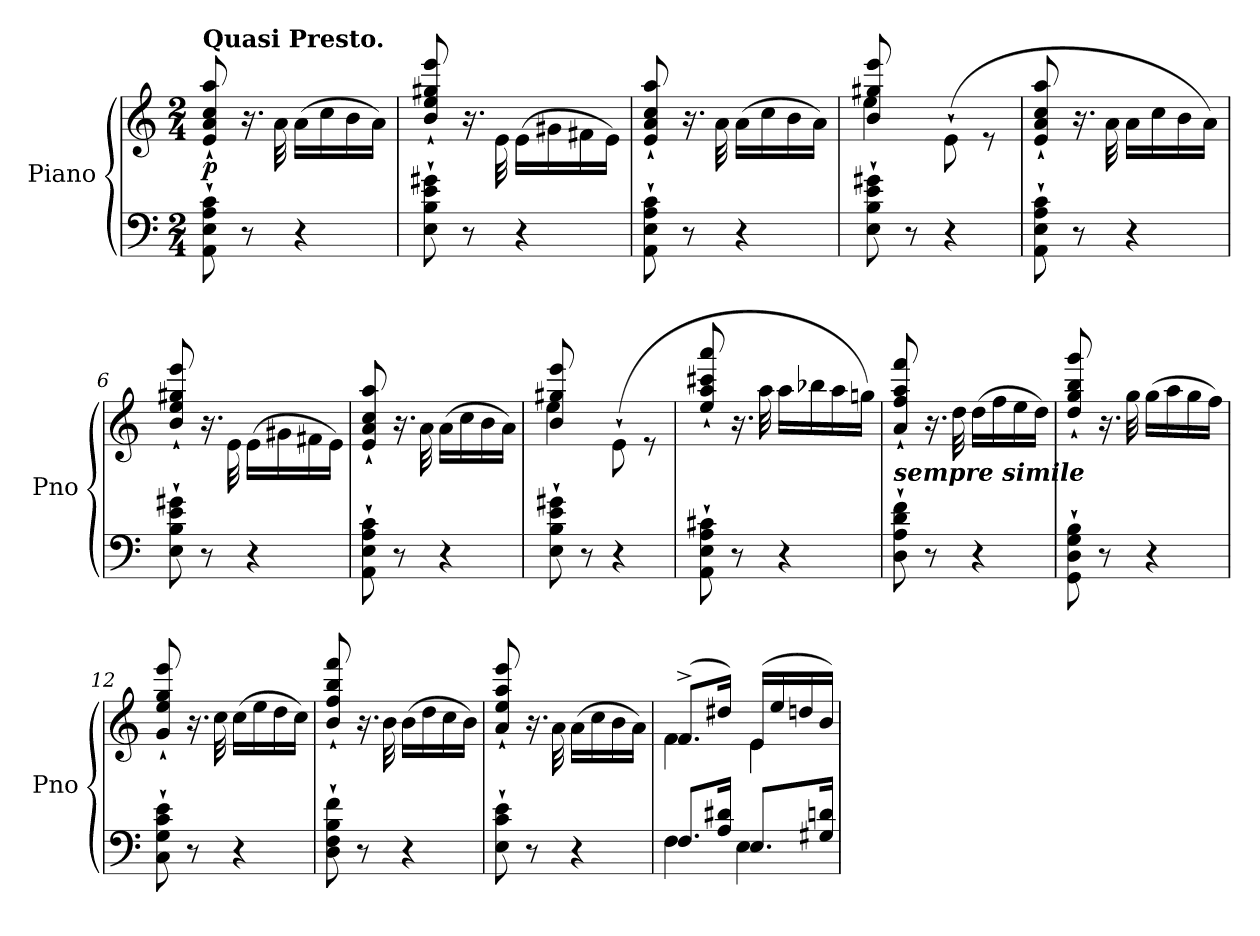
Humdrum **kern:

**kern	**kern	**dynam
*part1	*part1	*part1
*staff2	*staff1	*staff1/2
*I"Piano	*	*
*I'Pno	*	*
*clefF4	*clefG2	*
*k[]	*k[]	*
*M2/4	*M2/4	*
=1	=1	=1
!	!LO:TX:a:B:t=Quasi Presto.	!
!	!	!LO:DY:b
8AA\` 8E\` 8A\` 8c\`	8e/` 8a/` 8cc/` 8aa/`	p
8r	16.r	.
.	32a\	.
4r	(16a\LL	.
.	16cc\	.
.	16b\	.
.	16a\JJ)	.
=2	=2	=2
8E\` 8B\` 8e\` 8g#X\`	8b/` 8ee/` 8gg#X/` 8eee/`	.
8r	16.r	.
.	32e\	.
4r	(16e\LL	.
.	16g#X\	.
.	16f#X\	.
.	16e\JJ)	.
=3	=3	=3
8AA\` 8E\` 8A\` 8c\`	8e/` 8a/` 8cc/` 8aa/`	.
8r	16.r	.
.	32a\	.
4r	(16a\LL	.
.	16cc\	.
.	16b\	.
.	16a\JJ)	.
=4	=4	=4
*	*^	*
8E\` 8B\` 8e\` 8g#X\`	8b/ 8gg#X/ 8eee/	(4ee\	.
8r	8ryy	.	.
4r	(8e`\	4ryy	.
.	8re	.	.
*	*v	*v	*
!!LO:LB:g=z
=5	=5	=5
8AA\` 8E\` 8A\` 8c\`	8e/` 8a/` 8cc/` 8aa/`	.
8r	16.r	.
.	32a\	.
4r	16a\LL	.
.	16cc\	.
.	16b\	.
.	16a\JJ)	.
=6	=6	=6
8E\` 8B\` 8e\` 8g#X\`	8b/` 8ee/` 8gg#X/` 8eee/`	.
8r	16.r	.
.	32e\	.
4r	(16e\LL	.
.	16g#X\	.
.	16f#X\	.
.	16e\JJ)	.
=7	=7	=7
8AA\` 8E\` 8A\` 8c\`	8e/` 8a/` 8cc/` 8aa/`	.
8r	16.r	.
.	32a\	.
4r	(16a\LL	.
.	16cc\	.
.	16b\	.
.	16a\JJ)	.
=8	=8	=8
*	*^	*
8E\` 8B\` 8e\` 8g#X\`	8b/ 8gg#X/ 8eee/	(4ee\	.
8r	8ryy	.	.
4r	(8e`\	4ryy	.
.	8re	.	.
*	*v	*v	*
=9	=9	=9
8AA\` 8E\` 8A\` 8c#X\`	8ee/` 8aa/` 8ccc#X/` 8aaa/`	.
8r	16.r	.
.	32aa\	.
4r	16aa\LL	.
.	16bb-X\	.
.	16aa\	.
.	16ggn\JJ)	.
!!LO:LB:g=z
=10	=10	=10
!	!LO:TX:b:Bi:t=sempre simile	!
8D\` 8A\` 8d\` 8f\`	8a/` 8ff/` 8aa/` 8fff/`	.
8r	16.r	.
.	32dd\	.
4r	(16dd\LL	.
.	16ff\	.
.	16ee\	.
.	16dd\JJ)	.
=11	=11	=11
8GG\` 8D\` 8G\` 8B\`	8dd/` 8gg/` 8bb/` 8ggg/`	.
8r	16.r	.
.	32gg\	.
4r	(16gg\LL	.
.	16aa\	.
.	16gg\	.
.	16ff\JJ)	.
=12	=12	=12
8C\` 8G\` 8c\` 8e\`	8g/` 8ee/` 8gg/` 8eee/`	.
8r	16.r	.
.	32cc\	.
4r	(16cc\LL	.
.	16ee\	.
.	16dd\	.
.	16cc\JJ)	.
=13	=13	=13
8D\` 8F\` 8B\` 8f\`	8b/` 8ff/` 8bb/` 8fff/`	.
8r	16.r	.
.	32b\	.
4r	(16b\LL	.
.	16dd\	.
.	16cc\	.
.	16b\JJ)	.
=14	=14	=14
8E\` 8c\` 8e\`	8a/` 8ee/` 8aa/` 8eee/`	.
8r	16.r	.
.	32a\	.
4r	(16a\LL	.
.	16cc\	.
.	16b\	.
.	16a\JJ)	.
!!LO:LB:g=z
=15	=15	=15
*^	*^	*
8.F/L	4F	(8.f^/L	4f	.
16A/ 16d#X/Jk	.	16dd#X/Jk)	.	.
8.E/L	4E	(16e/LL	4e\	.
.	.	16ee/	.	.
.	.	16ddn/	.	.
16G#X/ 16dn/Jk	.	16b/JJ)	.	.
*v	*v	*	*	*
*	*v	*v	*
=	=	=
*-	*-	*-
